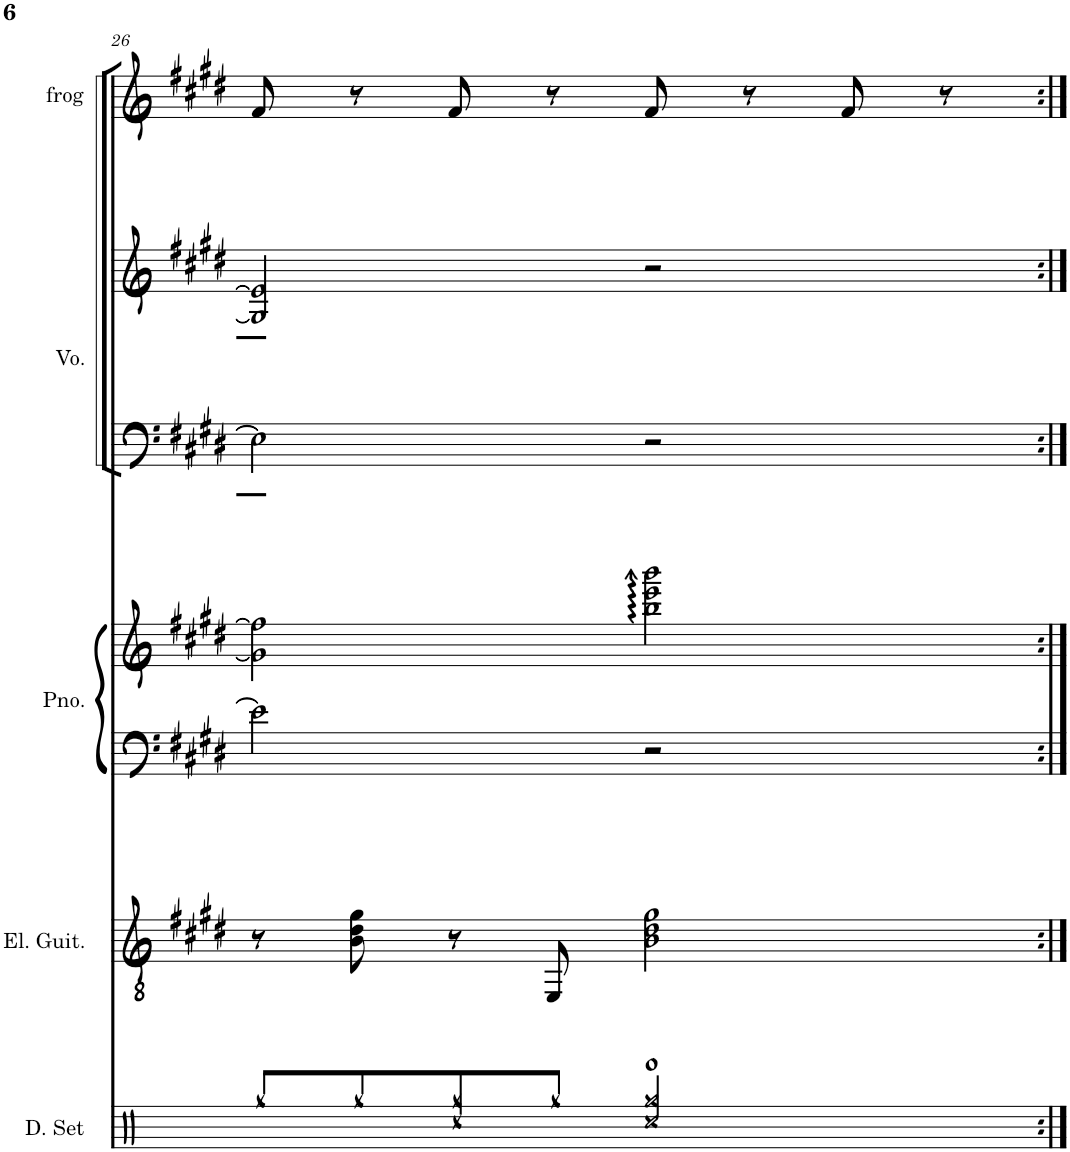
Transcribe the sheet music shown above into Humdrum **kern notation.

**kern	**kern	**kern	**kern	**kern	**kern
*part4	*part3	*part3	*part2	*part2	*part1
*staff6	*staff5	*staff4	*staff3	*staff2	*staff1
*I"Electric Guitar	*I"Piano	*	*I"Voice	*	*I"frog
*I'El. Guit.	*I'Pno.	*	*I'Vo.	*	*I'frog
!!LO:PB:g=z
*clefGv2	*clefF4	*clefG2	*clefF4	*clefG2	*clefG2
*k[f#c#g#d#]	*k[f#c#g#d#]	*k[f#c#g#d#]	*k[f#c#g#d#]	*k[f#c#g#d#]	*k[f#c#g#d#]
*M4/4	*M4/4	*M4/4	*M4/4	*M4/4	*M4/4
=26	=26	=26	=26	=26	=26
8r	2e\]	2g#\] 2ff#\]	2E\]	2G#/] 2e/]	8f#/
8B\ 8d#\ 8g#\	.	.	.	.	8r
8r	.	.	.	.	8f#/
8EE/	.	.	.	.	8r
2B\ 2d#\ 2g#\	2r	2bb\ 2eee\ 2bbb\	2r	2r	8f#/
.	.	.	.	.	8r
.	.	.	.	.	8f#/
.	.	.	.	.	8r
=:|!	=:|!	=:|!	=:|!	=:|!	=:|!
*-	*-	*-	*-	*-	*-
